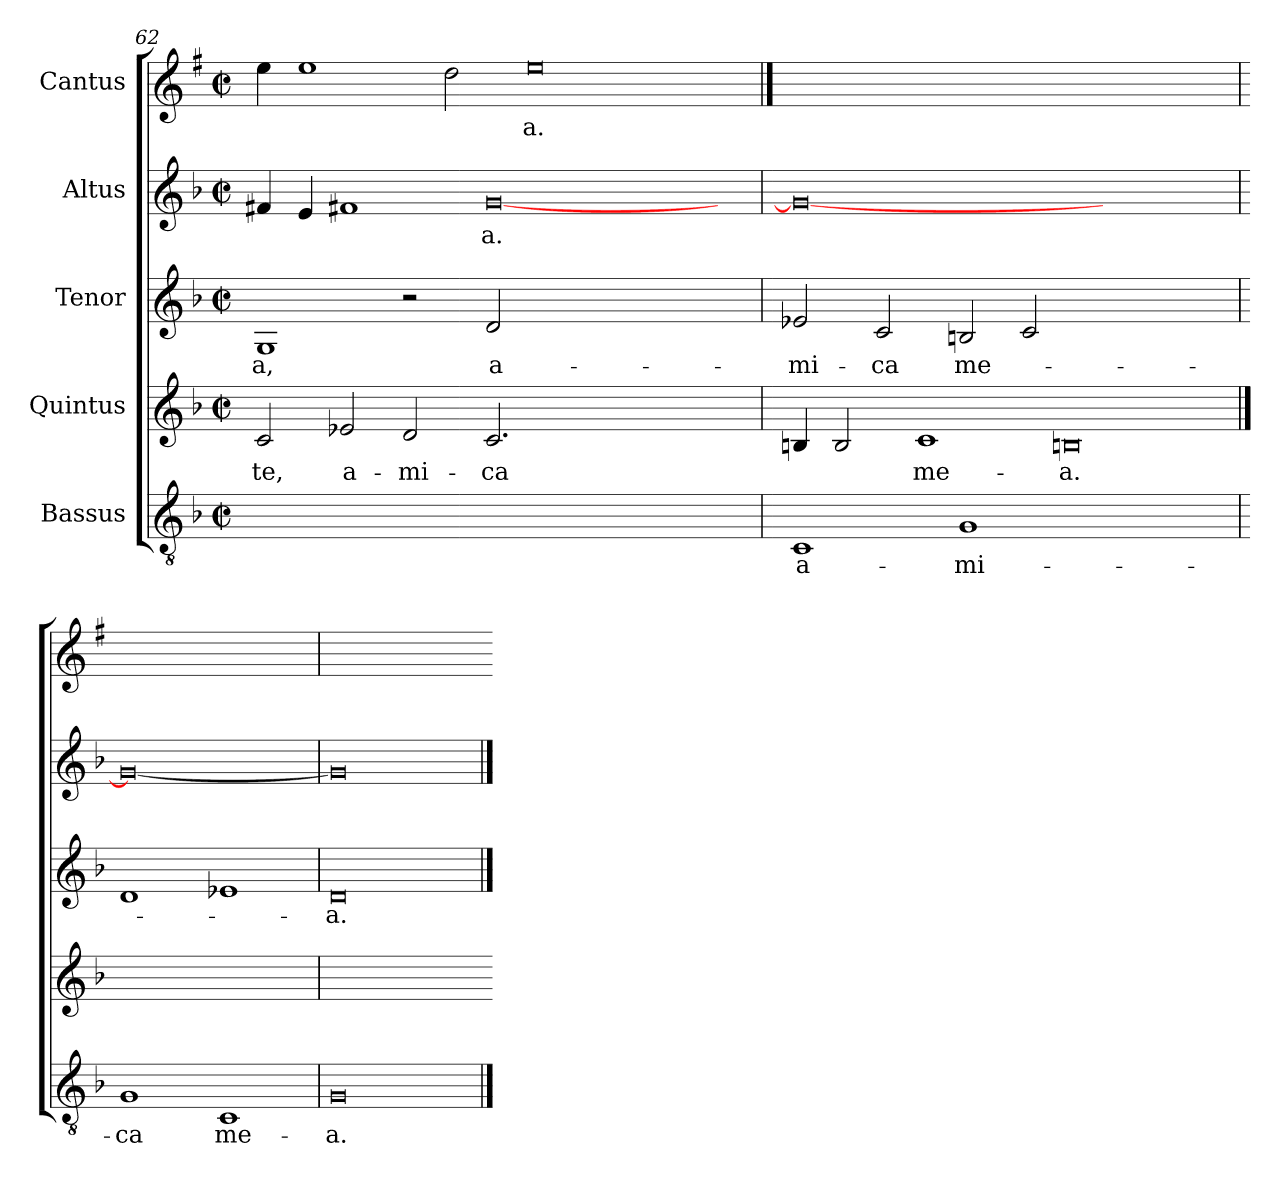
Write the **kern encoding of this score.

**kern	**text	**kern	**text	**kern	**text	**kern	**text	**kern	**text
*part5	*part5	*part4	*part4	*part3	*part3	*part2	*part2	*part1	*part1
*staff5	*staff5	*staff4	*staff4	*staff3	*staff3	*staff2	*staff2	*staff1	*staff1
*I"Bassus	*	*I"Quintus	*	*I"Tenor	*	*I"Altus	*	*I"Cantus	*
*clefGv2	*	*clefG2	*	*clefG2	*	*clefG2	*	*clefG2	*
*	*	*	*	*	*	*	*	*ITrd1c2	*
*k[b-]	*	*k[b-]	*	*k[b-]	*	*k[b-]	*	*k[b-]	*
*F:	*	*F:	*	*F:	*	*F:	*	*F:	*
*M4/2	*	*M4/2	*	*M4/2	*	*M4/2	*	*M4/2	*
*met(c|)	*	*met(c|)	*	*met(c|)	*	*met(c|)	*	*met(c|)	*
=62	=62	=62	=62	=62	=62	=62	=62	=62	=62
!	!	!	!LO:LY:b	!	!LO:LY:b	!	!	!	!
[1.Gyy	.	2c	te,	1G	-a,	4f#X	.	4dd	.
.	.	.	.	.	.	4e	.	1dd	.
!	!	!	!LO:LY:b	!	!	!	!	!	!
.	.	2e-	a-	.	.	1f#X	.	.	.
!	!	!	!LO:LY:b	!	!	!	!	!	!
.	.	2d	-mi-	2r	.	.	.	.	.
.	.	.	.	.	.	.	.	2cc	.
!	!	!	!LO:LY:b	!	!LO:LY:b	!	!LO:LY:b	!	!
2Gyy]	.	2.c	-ca	2d	a-	[0g	-a.	.	.
!	!	!	!	!	!	!	!	!	!LO:LY:b
.	.	.	.	.	.	.	.	0dd	-a.
1..ryy	.	.	.	1..ryy	.	.	.	.	.
.	.	1.ryy	.	.	.	.	.	.	.
.	.	.	.	.	.	4ryy	.	.	.
=	==	=	==	=	==	=	==	==	==
!	!LO:LY:b	!	!	!	!LO:LY:b	!	!	!	!
1C	a-	4Bn	.	2e-	-mi-	0g_	.	0ryy	.
.	.	2B	.	.	.	.	.	.	.
!	!	!	!	!	!LO:LY:b	!	!	!	!
.	.	.	.	2c	-ca	.	.	.	.
!	!	!	!LO:LY:b	!	!	!	!	!	!
.	.	1c	me-	.	.	.	.	.	.
!	!LO:LY:b	!	!	!	!LO:LY:b	!	!	!	!
1G	-mi-	.	.	2B	me-	.	.	.	.
.	.	.	.	2c	.	.	.	.	.
!	!	!	!LO:LY:b	!	!	!	!	!	!
.	.	0Bn	-a.	.	.	.	.	.	.
1..ryy	.	.	.	1..ryy	.	1..ryy	.	1..ryy	.
=	=	==	=	=	=	=	=	=	=
!	!LO:LY:b	!	!	!	!	!	!	!	!
1G	-ca	0ryy	.	1d	.	0g_	.	0ryy	.
!	!LO:LY:b	!	!	!	!	!	!	!	!
1C	me-	.	.	1e-	.	.	.	.	.
=	=	=	=	=	=	=	=	=	=
!	!LO:LY:b	!	!	!	!LO:LY:b	!	!	!	!
0G	-a.	0ryy	.	0d	-a.	0g]	.	0ryy	.
==	=	=	=	==	=	==	=	=	=
*-	*-	*-	*-	*-	*-	*-	*-	*-	*-
